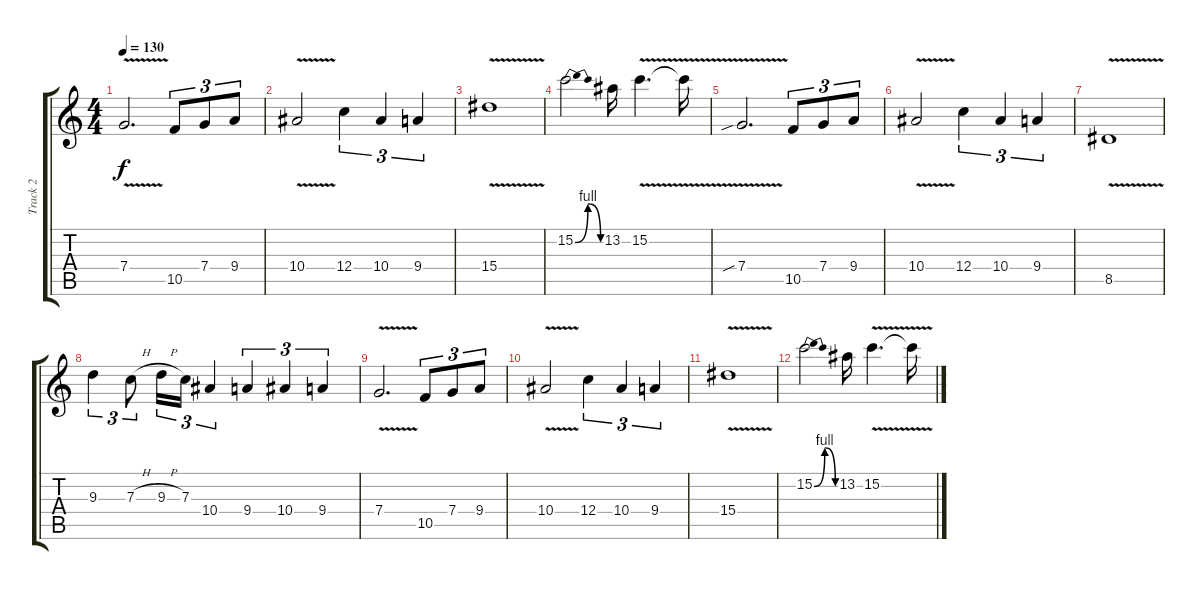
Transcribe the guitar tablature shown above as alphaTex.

\track ("Track 2" "Track 2") {instrument distortionguitar}
\staff {score tabs}
\tuning (D4 A3 F3 C3 G2 C2) {hide}
\ts (4 4)
\tempo 130
\clef g2
\ks c
7.4{v}.2{d dy f} 10.5.8{tu (3 2)} 7.4.8{tu (3 2)} 9.4.8{tu (3 2)} |
10.4{v}.2 12.4.4{tu (3 2)} 10.4.4{tu (3 2)} 9.4.4{tu (3 2)} |
15.4{v}.1 |
15.2{be (bendrelease 0 0 20 4 41 4 60 0)}.2 13.2.16 15.2{v}.4{d} 15.2{t}.16 |
7.4{v sib}.2{d} 10.5.8{tu (3 2)} 7.4.8{tu (3 2)} 9.4.8{tu (3 2)} |
10.4{v}.2 12.4.4{tu (3 2)} 10.4.4{tu (3 2)} 9.4.4{tu (3 2)} |
8.5{v}.1 |
9.3.4{tu (3 2)} 7.3{h}.8{tu (3 2)} 9.3{h}.16{tu (3 2)} 7.3.16{tu (3 2)} 10.4.4{tu (3 2)} 9.4.4{tu (3 2)} 10.4.4{tu (3 2)} 9.4.4{tu (3 2)} |
7.4{v}.2{d} 10.5.8{tu (3 2)} 7.4.8{tu (3 2)} 9.4.8{tu (3 2)} |
10.4{v}.2 12.4.4{tu (3 2)} 10.4.4{tu (3 2)} 9.4.4{tu (3 2)} |
15.4{v}.1 |
15.2{be (bendrelease 0 0 20 4 41 4 60 0)}.2 13.2.16 15.2{v}.4{d} 15.2{t}.16
